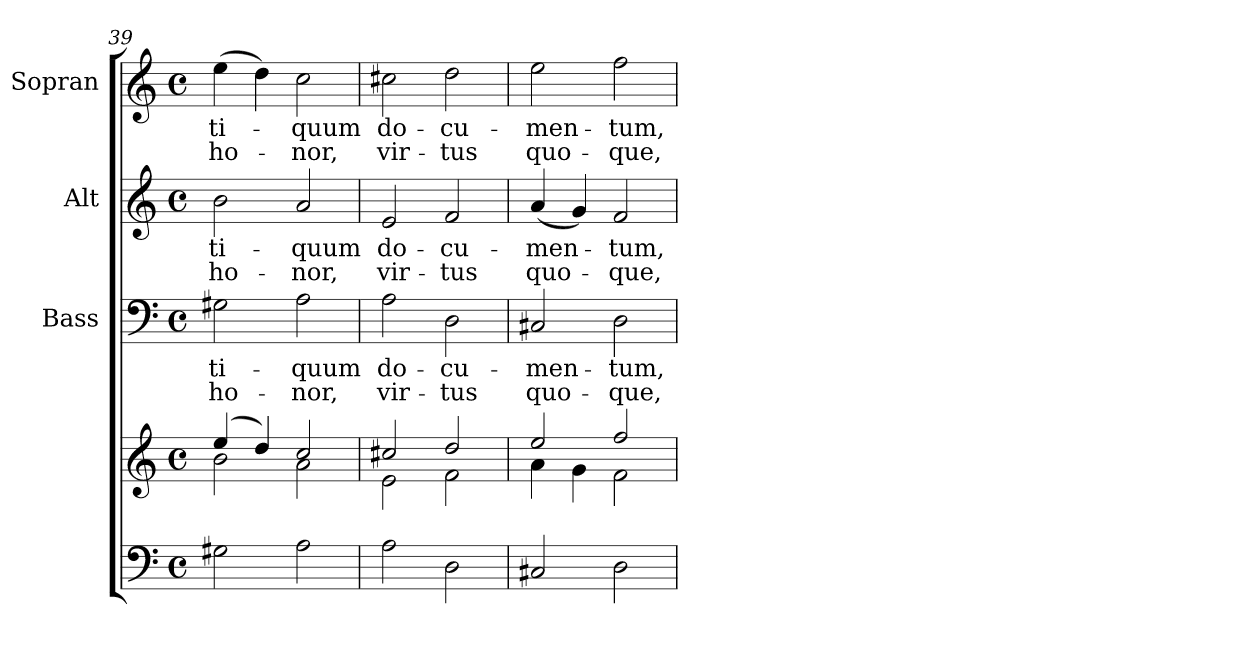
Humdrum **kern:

**kern	**kern	**kern	**text	**text	**kern	**text	**text	**kern	**text	**text
*part4	*part4	*part3	*part3	*part3	*part2	*part2	*part2	*part1	*part1	*part1
*staff5	*staff4	*staff3	*staff3	*staff3	*staff2	*staff2	*staff2	*staff1	*staff1	*staff1
*	*	*I"Bass	*	*	*I"Alt	*	*	*I"Sopran	*	*
*	*	*I'B.	*	*	*I'A.	*	*	*I'S.	*	*
*clefF4	*clefG2	*clefF4	*	*	*clefG2	*	*	*clefG2	*	*
*k[]	*k[]	*k[]	*	*	*k[]	*	*	*k[]	*	*
*C:	*C:	*C:	*	*	*C:	*	*	*C:	*	*
*M4/4	*M4/4	*M4/4	*	*	*M4/4	*	*	*M4/4	*	*
*met(c)	*met(c)	*met(c)	*	*	*met(c)	*	*	*met(c)	*	*
=39	=39	=39	=39	=39	=39	=39	=39	=39	=39	=39
*	*^	*	*	*	*	*	*	*	*	*
!	!	!	!	!LO:LY:b	!LO:LY:b	!	!LO:LY:b	!LO:LY:b	!	!LO:LY:b	!LO:LY:b
2G#X\	(4ee/	2b\	2G#X\	-ti-	ho-	2b\	-ti-	ho-	(>4ee\	-ti-	ho-
.	4dd/)	.	.	.	.	.	.	.	4dd\)	.	.
!	!	!	!	!LO:LY:b	!LO:LY:b	!	!LO:LY:b	!LO:LY:b	!	!LO:LY:b	!LO:LY:b
2A\	2cc/	2a\	2A\	-quum	-nor,	2a/	-quum	-nor,	2cc\	-quum	-nor,
=40	=40	=40	=40	=40	=40	=40	=40	=40	=40	=40	=40
!	!	!	!	!LO:LY:b	!LO:LY:b	!	!LO:LY:b	!LO:LY:b	!	!LO:LY:b	!LO:LY:b
2A\	2cc#X/	2e\	2A\	do-	vir-	2e/	do-	vir-	2cc#X\	do-	vir-
!	!	!	!	!LO:LY:b	!LO:LY:b	!	!LO:LY:b	!LO:LY:b	!	!LO:LY:b	!LO:LY:b
2D\	2dd/	2f\	2D\	-cu-	-tus	2f/	-cu-	-tus	2dd\	-cu-	-tus
=41	=41	=41	=41	=41	=41	=41	=41	=41	=41	=41	=41
!	!	!	!	!LO:LY:b	!LO:LY:b	!	!LO:LY:b	!LO:LY:b	!	!LO:LY:b	!LO:LY:b
2C#X/	2ee/	4a\	2C#X/	-men-	quo-	(<4a/	-men-	quo-	2ee\	-men-	quo-
.	.	4g\	.	.	.	4g/)	.	.	.	.	.
!	!	!	!	!LO:LY:b	!LO:LY:b	!	!LO:LY:b	!LO:LY:b	!	!LO:LY:b	!LO:LY:b
2D\	2ff/	2f\	2D\	-tum,	-que,	2f/	-tum,	-que,	2ff\	-tum,	-que,
*	*v	*v	*	*	*	*	*	*	*	*	*
=	=	=	=	=	=	=	=	=	=	=
*-	*-	*-	*-	*-	*-	*-	*-	*-	*-	*-
